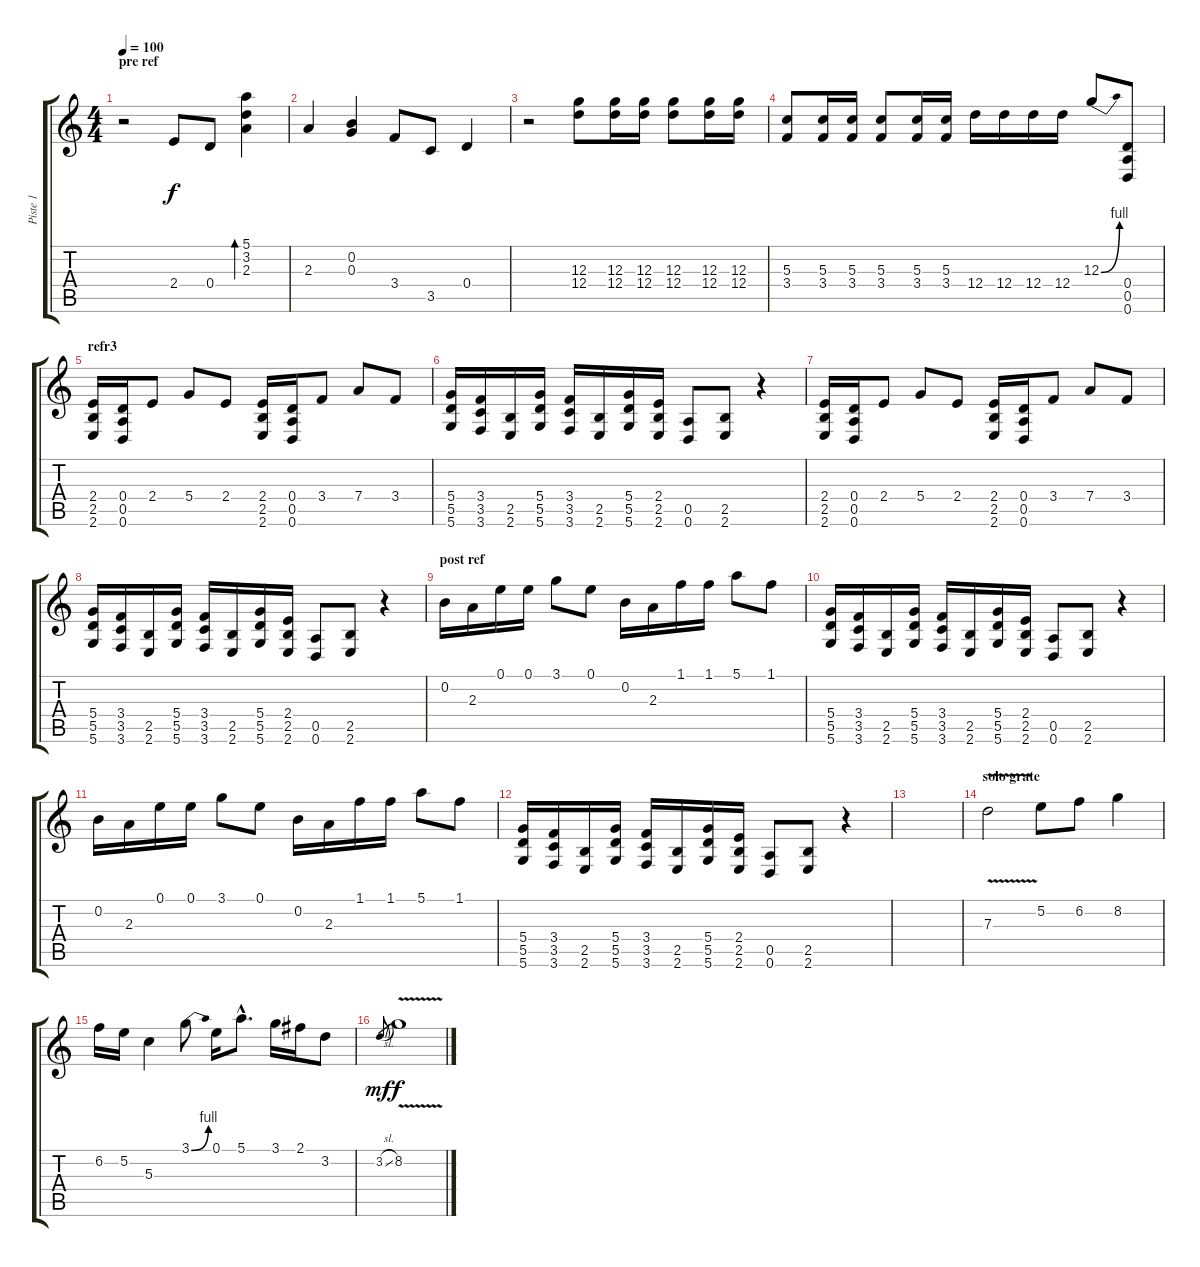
\track ("Piste 1" "Piste 1") {instrument acousticguitarsteel}
\staff {score tabs}
\tuning (E4 B3 G3 D3 A2 D2) {hide}
\ts (4 4)
\section ("" "pre ref")
\tempo 100
\clef g2
\ks c
r.2{dy f instrument acousticguitarsteel} 2.4.8 0.4.8 (5.1 3.2 2.3).4{bd 240} |
2.3.4 (0.2 0.3).4 3.4.8 3.5.8 0.4.4 |
r.2{instrument distortionguitar} (12.3 12.4).8 (12.3 12.4).16 (12.3 12.4).16 (12.3 12.4).8 (12.3 12.4).16 (12.3 12.4).16 |
(5.3 3.4).8 (5.3 3.4).16 (5.3 3.4).16 (5.3 3.4).8 (5.3 3.4).16 (5.3 3.4).16 12.4.16 12.4.16 12.4.16 12.4.16 12.3{be (bend 0 0 60 4)}.8 (0.4 0.5 0.6).8 |
\section ("" "refr3")
(2.4 2.5 2.6).16{instrument distortionguitar} (0.4 0.5 0.6).16 2.4.8 5.4.8 2.4.8 (2.4 2.5 2.6).16 (0.4 0.5 0.6).16 3.4.8 7.4.8 3.4.8 |
(5.4 5.5 5.6).16 (3.4 3.5 3.6).16 (2.5 2.6).16 (5.4 5.5 5.6).16 (3.4 3.5 3.6).16 (2.5 2.6).16 (5.4 5.5 5.6).16 (2.4 2.5 2.6).16 (0.5 0.6).8 (2.5 2.6).8 r.4 |
(2.4 2.5 2.6).16{instrument distortionguitar} (0.4 0.5 0.6).16 2.4.8 5.4.8 2.4.8 (2.4 2.5 2.6).16 (0.4 0.5 0.6).16 3.4.8 7.4.8 3.4.8 |
(5.4 5.5 5.6).16 (3.4 3.5 3.6).16 (2.5 2.6).16 (5.4 5.5 5.6).16 (3.4 3.5 3.6).16 (2.5 2.6).16 (5.4 5.5 5.6).16 (2.4 2.5 2.6).16 (0.5 0.6).8 (2.5 2.6).8 r.4 |
\section ("" "post ref")
0.2.16{instrument distortionguitar} 2.3.16 0.1.16 0.1.16 3.1.8 0.1.8 0.2.16 2.3.16 1.1.16 1.1.16 5.1.8 1.1.8 |
(5.4 5.5 5.6).16 (3.4 3.5 3.6).16 (2.5 2.6).16 (5.4 5.5 5.6).16 (3.4 3.5 3.6).16 (2.5 2.6).16 (5.4 5.5 5.6).16 (2.4 2.5 2.6).16 (0.5 0.6).8 (2.5 2.6).8 r.4 |
0.2.16{instrument distortionguitar} 2.3.16 0.1.16 0.1.16 3.1.8 0.1.8 0.2.16 2.3.16 1.1.16 1.1.16 5.1.8 1.1.8 |
(5.4 5.5 5.6).16 (3.4 3.5 3.6).16 (2.5 2.6).16 (5.4 5.5 5.6).16 (3.4 3.5 3.6).16 (2.5 2.6).16 (5.4 5.5 5.6).16 (2.4 2.5 2.6).16 (0.5 0.6).8 (2.5 2.6).8 r.4 |
|
\section ("" "solo grate")
7.3{v}.2{instrument distortionguitar} 5.2.8 6.2.8 8.2.4 |
6.2.16 5.2.16 5.3.4 3.1{be (bend 0 0 60 4)}.8 0.1.16 5.1{hac}.8{d} 3.1.16 2.1.16 3.2.8 |
3.2{sl}.8{gr dy mf} 8.2{v}.1{dy f}
